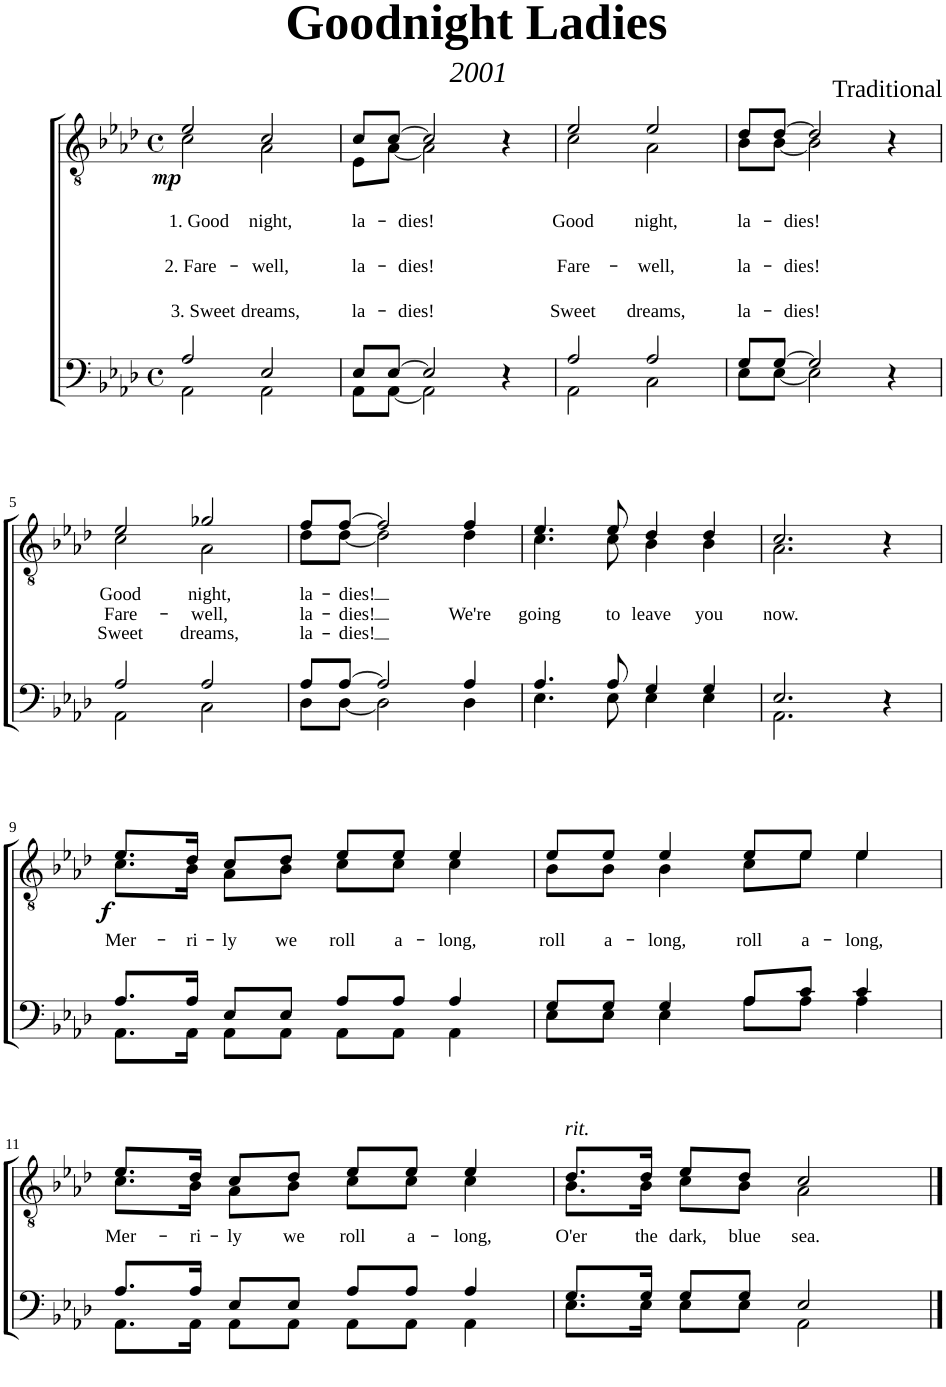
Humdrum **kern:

**kern	**kern	**text	**text	**text	**dynam
*part2	*part1	*part1	*part1	*part1	*part1
*staff2	*staff1	*staff1	*staff1	*staff1	*staff1
*I"Piano	*I"Piano	*	*	*	*
*I'Pno	*I'Pno	*	*	*	*
*clefF4	*clefGv2	*	*	*	*
*k[b-e-a-d-]	*k[b-e-a-d-]	*	*	*	*
*M4/4	*M4/4	*	*	*	*
*met(c)	*met(c)	*	*	*	*
=1	=1	=1	=1	=1	=1
*^	*	*	*	*	*
!	!	!	!LO:LY:b	!LO:LY:b	!LO:LY:b	!LO:DY:b
*	*	*^	*	*	*	*
2A-/	2AA-\	2e-/	2c\	1. Good	2. Fare-	3. Sweet	mp
!	!	!	!	!LO:LY:b	!LO:LY:b	!LO:LY:b	!
2E-/	2AA-\	2c/	2A-\	night,	-well,	dreams,	.
=2	=2	=2	=2	=2	=2	=2	=2
!	!	!	!	!LO:LY:b	!LO:LY:b	!LO:LY:b	!
8E-/L	8AA-\L	8c/L	8E-\L	la-	la-	la-	.
!	!	!	!	!LO:LY:b	!LO:LY:b	!LO:LY:b	!
[8E-/J	[8AA-\J	[8c/J	[8A-\J	-dies!	-dies!	-dies!	.
2E-/]	2AA-\]	2c/]	2A-\]	.	.	.	.
4r	4ryy	4r	4ryy	.	.	.	.
=3	=3	=3	=3	=3	=3	=3	=3
!	!	!	!	!LO:LY:b	!LO:LY:b	!LO:LY:b	!
2A-/	2AA-\	2e-/	2c\	Good	Fare-	Sweet	.
!	!	!	!	!LO:LY:b	!LO:LY:b	!LO:LY:b	!
2A-/	2C\	2e-/	2A-\	night,	-well,	dreams,	.
=4	=4	=4	=4	=4	=4	=4	=4
!	!	!	!	!LO:LY:b	!LO:LY:b	!LO:LY:b	!
8G/L	8E-\L	8d-/L	8B-\L	la-	la-	la-	.
!	!	!	!	!LO:LY:b	!LO:LY:b	!LO:LY:b	!
[8G/J	[8E-\J	[8d-/J	[8B-\J	-dies!	-dies!	-dies!	.
2G/]	2E-\]	2d-/]	2B-\]	.	.	.	.
4r	4ryy	4r	4ryy	.	.	.	.
!!LO:LB:g=z	!!
=5	=5	=5	=5	=5	=5	=5	=5
!	!	!	!	!LO:LY:b	!LO:LY:b	!LO:LY:b	!
2A-/	2AA-\	2e-/	2c\	Good	Fare-	Sweet	.
!	!	!	!	!LO:LY:b	!LO:LY:b	!LO:LY:b	!
2A-/	2C\	2g-X/	2A-\	night,	-well,	dreams,	.
=6	=6	=6	=6	=6	=6	=6	=6
!	!	!	!	!LO:LY:b	!LO:LY:b	!LO:LY:b	!
8A-/L	8D-\L	8f/L	8d-\L	la-	la-	la-	.
!	!	!	!	!LO:LY:b	!LO:LY:b	!LO:LY:b	!
[8A-/J	[8D-\J	[8f/J	[8d-\J	-dies!	-dies!	-dies!	.
2A-/]	2D-\]	2f/]	2d-\]	.	.	.	.
!	!	!	!	!	!LO:LY:b	!	!
4A-/	4D-\	4f/	4d-\	.	We're	.	.
=7	=7	=7	=7	=7	=7	=7	=7
!	!	!	!	!	!LO:LY:b	!	!
4.A-/	4.E-\	4.e-/	4.c\	.	going	.	.
!	!	!	!	!	!LO:LY:b	!	!
8A-/	8E-\	8e-/	8c\	.	to	.	.
!	!	!	!	!	!LO:LY:b	!	!
4G/	4E-\	4d-/	4B-\	.	leave	.	.
!	!	!	!	!	!LO:LY:b	!	!
4G/	4E-\	4d-/	4B-\	.	you	.	.
=8	=8	=8	=8	=8	=8	=8	=8
!	!	!	!	!	!LO:LY:b	!	!
2.E-/	2.AA-\	2.c/	2.A-\	.	now.	.	.
4r	4ryy	4r	4ryy	.	.	.	.
!!LO:LB:g=z	!!
=9	=9	=9	=9	=9	=9	=9	=9
!	!	!	!	!LO:LY:b	!	!	!LO:DY:b
8.A-/L	8.AA-\L	8.e-/L	8.c\L	Mer-	.	.	f
!	!	!	!	!LO:LY:b	!	!	!
16A-/Jk	16AA-\Jk	16d-/Jk	16B-\Jk	-ri-	.	.	.
!	!	!	!	!LO:LY:b	!	!	!
8E-/L	8AA-\L	8c/L	8A-\L	-ly	.	.	.
!	!	!	!	!LO:LY:b	!	!	!
8E-/J	8AA-\J	8d-/J	8B-\J	we	.	.	.
!	!	!	!	!LO:LY:b	!	!	!
8A-/L	8AA-\L	8e-/L	8c\L	roll	.	.	.
!	!	!	!	!LO:LY:b	!	!	!
8A-/J	8AA-\J	8e-/J	8c\J	a-	.	.	.
!	!	!	!	!LO:LY:b	!	!	!
4A-/	4AA-\	4e-/	4c\	-long,	.	.	.
=10	=10	=10	=10	=10	=10	=10	=10
!	!	!	!	!LO:LY:b	!	!	!
8G/L	8E-\L	8e-/L	8B-\L	roll	.	.	.
!	!	!	!	!LO:LY:b	!	!	!
8G/J	8E-\J	8e-/J	8B-\J	a-	.	.	.
!	!	!	!	!LO:LY:b	!	!	!
4G/	4E-\	4e-/	4B-\	-long,	.	.	.
!	!	!	!	!LO:LY:b	!	!	!
8A-/L	8A-\L	8e-/L	8c\L	roll	.	.	.
!	!	!	!	!LO:LY:b	!	!	!
8c/J	8A-\J	8e-/J	8e-\J	a-	.	.	.
!	!	!	!	!LO:LY:b	!	!	!
4c/	4A-\	4e-/	4e-\	-long,	.	.	.
!!LO:LB:g=z	!!
=11	=11	=11	=11	=11	=11	=11	=11
!	!	!	!	!LO:LY:b	!	!	!
8.A-/L	8.AA-\L	8.e-/L	8.c\L	Mer-	.	.	.
!	!	!	!	!LO:LY:b	!	!	!
16A-/Jk	16AA-\Jk	16d-/Jk	16B-\Jk	-ri-	.	.	.
!	!	!	!	!LO:LY:b	!	!	!
8E-/L	8AA-\L	8c/L	8A-\L	-ly	.	.	.
!	!	!	!	!LO:LY:b	!	!	!
8E-/J	8AA-\J	8d-/J	8B-\J	we	.	.	.
!	!	!	!	!LO:LY:b	!	!	!
8A-/L	8AA-\L	8e-/L	8c\L	roll	.	.	.
!	!	!	!	!LO:LY:b	!	!	!
8A-/J	8AA-\J	8e-/J	8c\J	a-	.	.	.
!	!	!	!	!LO:LY:b	!	!	!
4A-/	4AA-\	4e-/	4c\	-long,	.	.	.
=12	=12	=12	=12	=12	=12	=12	=12
!	!	!LO:TX:a:i:t=rit.	!	!	!	!	!
!	!	!	!	!LO:LY:b	!	!	!
8.G/L	8.E-\L	8.d-/L	8.B-\L	O'er	.	.	.
!	!	!	!	!LO:LY:b	!	!	!
16G/Jk	16E-\Jk	16d-/Jk	16B-\Jk	the	.	.	.
!	!	!	!	!LO:LY:b	!	!	!
8G/L	8E-\L	8e-/L	8c\L	dark,	.	.	.
!	!	!	!	!LO:LY:b	!	!	!
8G/J	8E-\J	8d-/J	8B-\J	blue	.	.	.
!	!	!	!	!LO:LY:b	!	!	!
2E-/	2AA-\	2c/	2A-\	sea.	.	.	.
*v	*v	*	*	*	*	*	*
*	*v	*v	*	*	*	*
==	==	==	==	==	==
*-	*-	*-	*-	*-	*-
